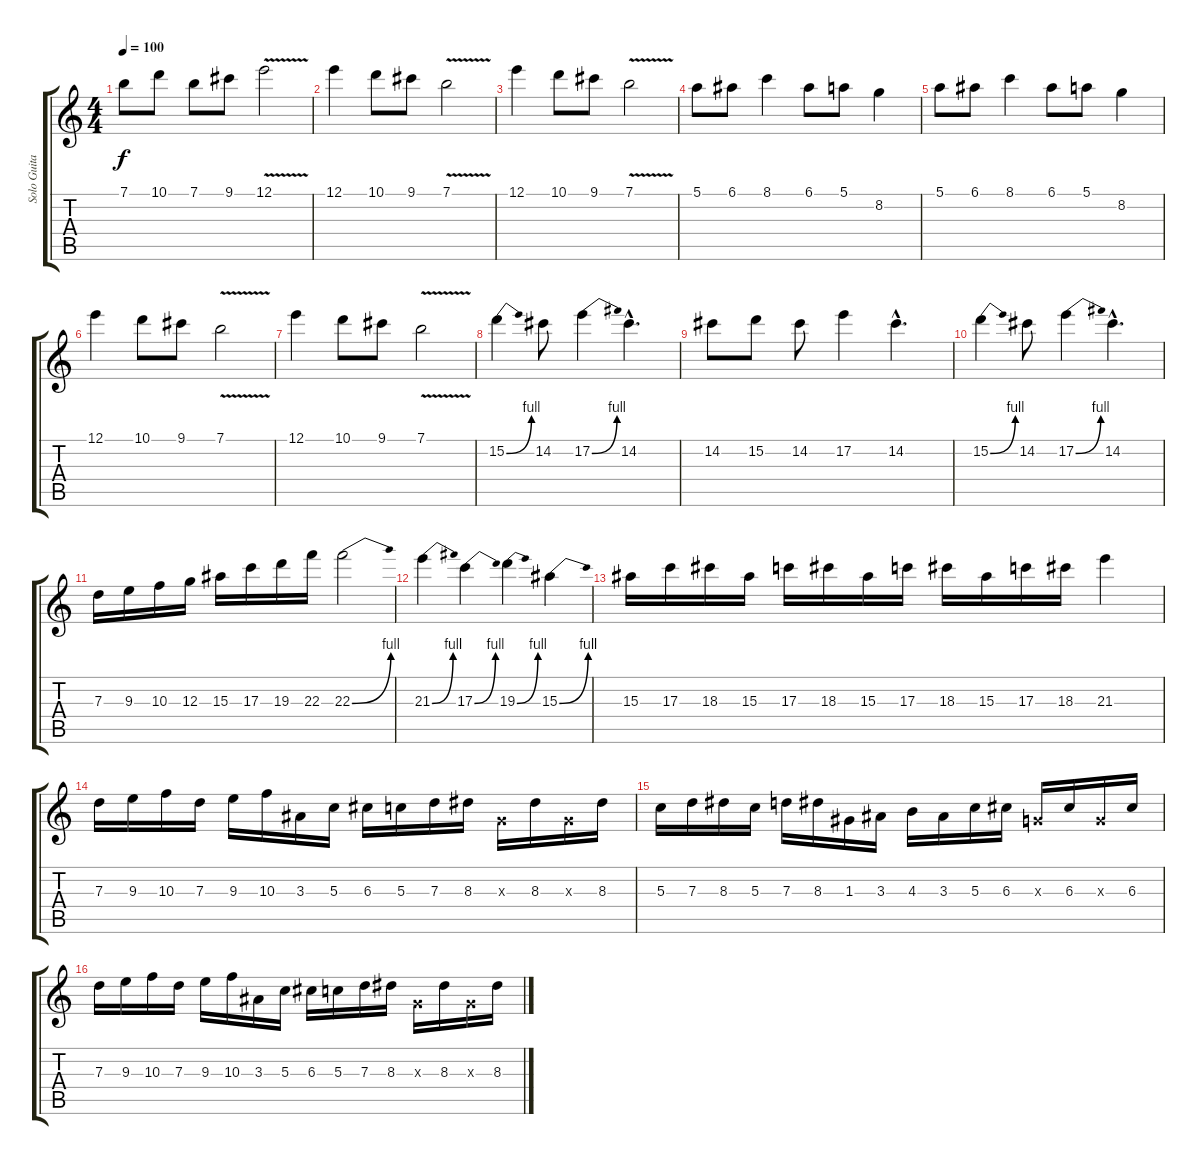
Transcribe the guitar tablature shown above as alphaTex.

\track ("Solo Guitar" "Solo Guita") {instrument overdrivenguitar}
\staff {score tabs}
\tuning (E4 B3 G3 D3 A2 E2) {hide}
\ts (4 4)
\tempo 100
\clef g2
\ks c
7.1.8{dy f} 10.1.8 7.1.8 9.1.8 12.1{v}.2 |
12.1.4 10.1.8 9.1.8 7.1{v}.2 |
12.1.4 10.1.8 9.1.8 7.1{v}.2 |
5.1.8 6.1.8 8.1.4 6.1.8 5.1.8 8.2.4 |
5.1.8 6.1.8 8.1.4 6.1.8 5.1.8 8.2.4 |
12.1.4 10.1.8 9.1.8 7.1{v}.2 |
12.1.4 10.1.8 9.1.8 7.1{v}.2 |
15.2{be (bend 0 0 60 4)}.4 14.2.8 17.2{be (bend 0 0 60 4)}.4 14.2{hac}.4{d} |
14.2.8 15.2.8 14.2.8 17.2.4 14.2{hac}.4{d} |
15.2{be (bend 0 0 60 4)}.4 14.2.8 17.2{be (bend 0 0 60 4)}.4 14.2{hac}.4{d} |
7.3.16 9.3.16 10.3.16 12.3.16 15.3.16 17.3.16 19.3.16 22.3.16 22.3{be (bend 0 0 60 4)}.2 |
21.3{be (bend 0 0 60 4)}.4 17.3{be (bend 0 0 60 4)}.4 19.3{be (bend 0 0 60 4)}.4 15.3{be (bend 0 0 60 4)}.4 |
15.3.16 17.3.16 18.3.16 15.3.16 17.3.16 18.3.16 15.3.16 17.3.16 18.3.16 15.3.16 17.3.16 18.3.16 21.3.4 |
7.3.16 9.3.16 10.3.16 7.3.16 9.3.16 10.3.16 3.3.16 5.3.16 6.3.16 5.3.16 7.3.16 8.3.16 0.3{x}.16 8.3.16 0.3{x}.16 8.3.16 |
5.3.16 7.3.16 8.3.16 5.3.16 7.3.16 8.3.16 1.3.16 3.3.16 4.3.16 3.3.16 5.3.16 6.3.16 0.3{x}.16 6.3.16 0.3{x}.16 6.3.16 |
7.3.16 9.3.16 10.3.16 7.3.16 9.3.16 10.3.16 3.3.16 5.3.16 6.3.16 5.3.16 7.3.16 8.3.16 0.3{x}.16 8.3.16 0.3{x}.16 8.3.16
